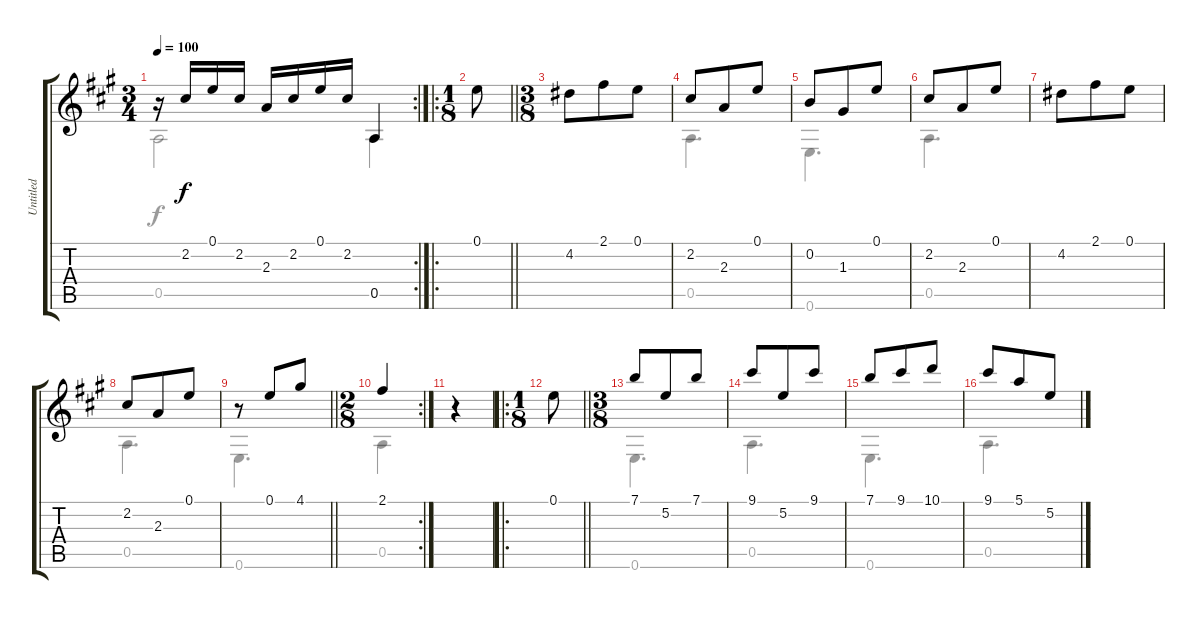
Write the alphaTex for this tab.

\track ("Untitled" "Untitled") {instrument acousticguitarnylon}
\staff {score tabs}
\tuning (E4 B3 G3 D3 A2 E2) {hide}
\voice
\rc 2
\ts (3 4)
\tempo 100
\clef g2
\ks a
r.16{dy f} 2.2.16 0.1.16 2.2.16 2.3.16 2.2.16 0.1.16 2.2.16 0.5.4 |
\ro
\ts (1 8)
\barLineRight lightlight
0.1.8 |
\ts (3 8)
4.2.8 2.1.8 0.1.8 |
2.2.8 2.3.8 0.1.8 |
0.2.8 1.3.8 0.1.8 |
2.2.8 2.3.8 0.1.8 |
4.2.8 2.1.8 0.1.8 |
2.2.8 2.3.8 0.1.8 |
\barLineRight lightlight
r.8 0.1.8 4.1.8 |
\rc 2
\ts (2 8)
2.1.4 |
r.4 |
\ro
\ts (1 8)
\barLineRight lightlight
0.1.8 |
\ts (3 8)
7.1.8 5.2.8 7.1.8 |
9.1.8 5.2.8 9.1.8 |
7.1.8 9.1.8 10.1.8 |
9.1.8 5.1.8 5.2.8
\voice
\clef g2
\ottava regular
\simile none
\ks a
0.5.2{dy f} 0.5.4 |
\barLineRight lightlight
|
|
0.5.4{d} |
0.6.4{d} |
0.5.4{d} |
|
0.5.4{d} |
\barLineRight lightlight
0.6.4{d} |
0.5.4 |
|
\barLineRight lightlight
|
0.6.4{d} |
0.5.4{d} |
0.6.4{d} |
0.5.4{d}
